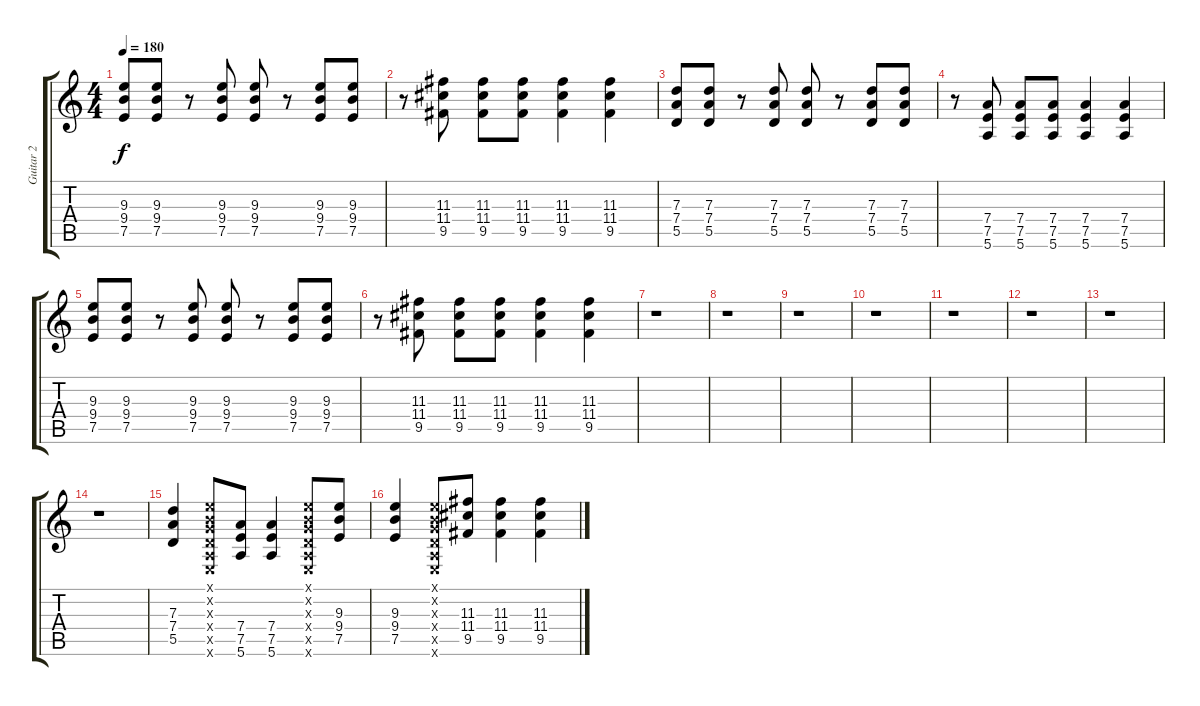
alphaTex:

\track ("Guitar 2" "Guitar 2") {instrument distortionguitar}
\staff {score tabs}
\tuning (E4 B3 G3 D3 A2 E2) {hide}
\ts (4 4)
\tempo 180
\clef g2
\ks c
(9.3 9.4 7.5).8{dy f} (9.3 9.4 7.5).8 r.8 (9.3 9.4 7.5).8 (9.3 9.4 7.5).8 r.8 (9.3 9.4 7.5).8 (9.3 9.4 7.5).8 |
r.8 (11.3 11.4 9.5).8 (11.3 11.4 9.5).8 (11.3 11.4 9.5).8 (11.3 11.4 9.5).4 (11.3 11.4 9.5).4 |
(7.3 7.4 5.5).8 (7.3 7.4 5.5).8 r.8 (7.3 7.4 5.5).8 (7.3 7.4 5.5).8 r.8 (7.3 7.4 5.5).8 (7.3 7.4 5.5).8 |
r.8 (7.4 7.5 5.6).8 (7.4 7.5 5.6).8 (7.4 7.5 5.6).8 (7.4 7.5 5.6).4 (7.4 7.5 5.6).4 |
(9.3 9.4 7.5).8 (9.3 9.4 7.5).8 r.8 (9.3 9.4 7.5).8 (9.3 9.4 7.5).8 r.8 (9.3 9.4 7.5).8 (9.3 9.4 7.5).8 |
r.8 (11.3 11.4 9.5).8 (11.3 11.4 9.5).8 (11.3 11.4 9.5).8 (11.3 11.4 9.5).4 (11.3 11.4 9.5).4 |
r.1 |
r.1 |
r.1 |
r.1 |
r.1 |
r.1 |
r.1 |
r.1 |
(7.3 7.4 5.5).4 (0.1{x} 0.2{x} 0.3{x} 0.4{x} 0.5{x} 0.6{x}).8 (7.4 7.5 5.6).8 (7.4 7.5 5.6).4 (0.1{x} 0.2{x} 0.3{x} 0.4{x} 0.5{x} 0.6{x}).8 (9.3 9.4 7.5).8 |
(9.3 9.4 7.5).4 (0.1{x} 0.2{x} 0.3{x} 0.4{x} 0.5{x} 0.6{x}).8 (11.3 11.4 9.5).8 (11.3 11.4 9.5).4 (11.3 11.4 9.5).4
